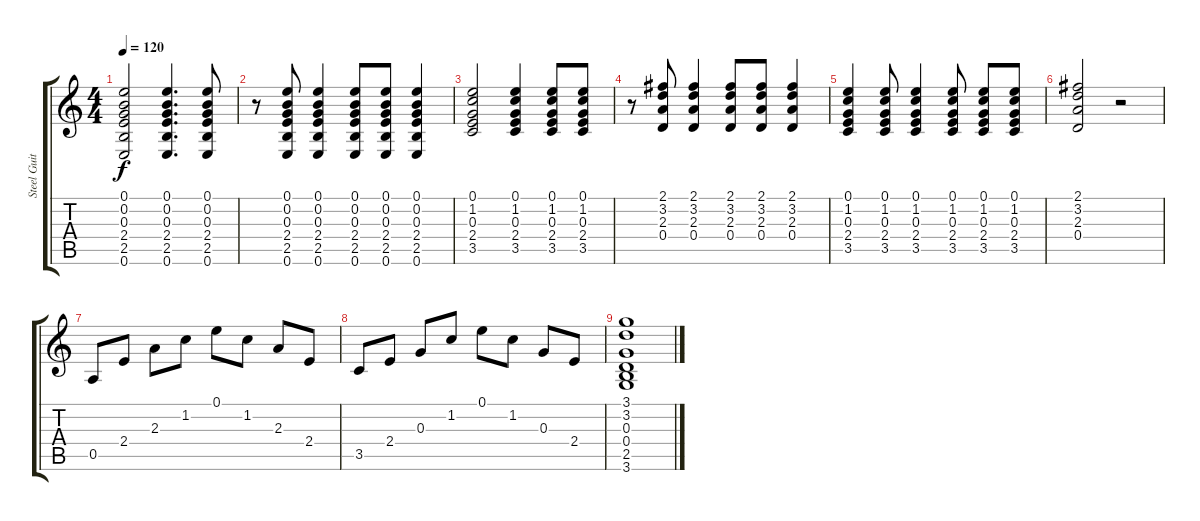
\track ("Steel Guitar" "Steel Guit") {instrument acousticguitarsteel}
\staff {score tabs}
\tuning (E4 B3 G3 D3 A2 E2) {hide}
\ts (4 4)
\tempo 120
\clef g2
\ks c
(0.1 0.2 0.3 2.4 2.5 0.6).2{dy f} (0.1 0.2 0.3 2.4 2.5 0.6).4{d} (0.1 0.2 0.3 2.4 2.5 0.6).8 |
r.8 (0.1 0.2 0.3 2.4 2.5 0.6).8 (0.1 0.2 0.3 2.4 2.5 0.6).4 (0.1 0.2 0.3 2.4 2.5 0.6).8 (0.1 0.2 0.3 2.4 2.5 0.6).8 (0.1 0.2 0.3 2.4 2.5 0.6).4 |
(0.1 1.2 0.3 2.4 3.5).2 (0.1 1.2 0.3 2.4 3.5).4 (0.1 1.2 0.3 2.4 3.5).8 (0.1 1.2 0.3 2.4 3.5).8 |
r.8 (2.1 3.2 2.3 0.4).8 (2.1 3.2 2.3 0.4).4 (2.1 3.2 2.3 0.4).8 (2.1 3.2 2.3 0.4).8 (2.1 3.2 2.3 0.4).4 |
(0.1 1.2 0.3 2.4 3.5).4 (0.1 1.2 0.3 2.4 3.5).8 (0.1 1.2 0.3 2.4 3.5).4 (0.1 1.2 0.3 2.4 3.5).8 (0.1 1.2 0.3 2.4 3.5).8 (0.1 1.2 0.3 2.4 3.5).8 |
(2.1 3.2 2.3 0.4).2 r.2 |
0.5.8 2.4.8 2.3.8 1.2.8 0.1.8 1.2.8 2.3.8 2.4.8 |
3.5.8 2.4.8 0.3.8 1.2.8 0.1.8 1.2.8 0.3.8 2.4.8 |
(3.1 3.2 0.3 0.4 2.5 3.6).1
